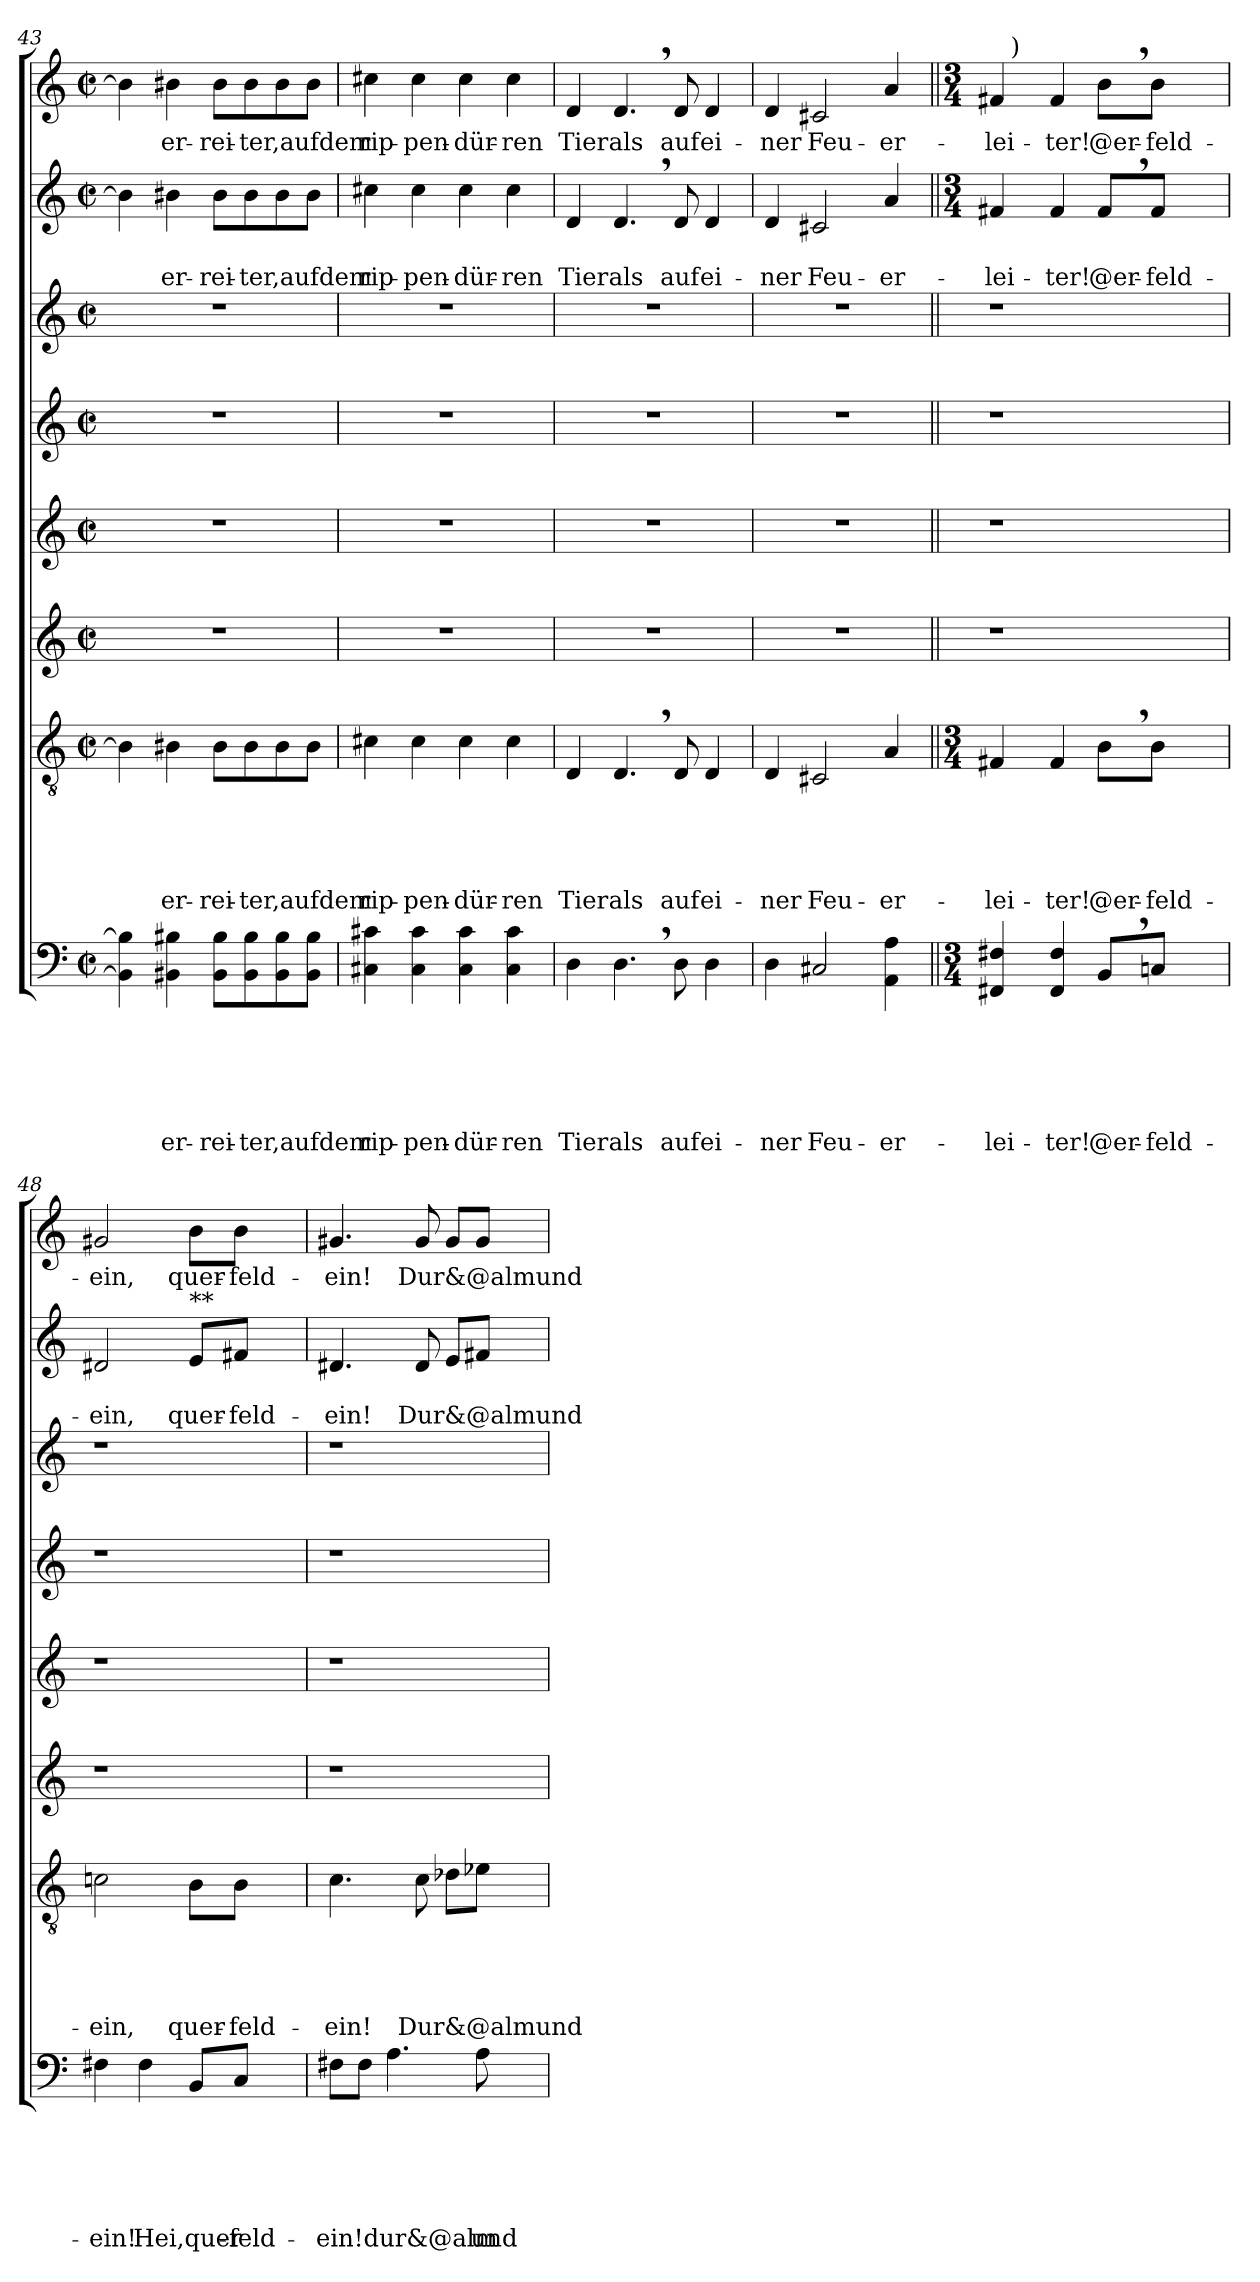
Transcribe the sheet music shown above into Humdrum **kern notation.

**kern	**text	**text	**text	**text	**text	**text	**kern	**text	**text	**text	**text	**text	**kern	**kern	**kern	**kern	**kern	**text	**text	**kern	**text
*part8	*part8	*part8	*part8	*part8	*part8	*part8	*part7	*part7	*part7	*part7	*part7	*part7	*part6	*part5	*part4	*part3	*part2	*part2	*part2	*part1	*part1
*staff8	*staff8	*staff8	*staff8	*staff8	*staff8	*staff8	*staff7	*staff7	*staff7	*staff7	*staff7	*staff7	*staff6	*staff5	*staff4	*staff3	*staff2	*staff2	*staff2	*staff1	*staff1
*clefF4	*	*	*	*	*	*	*clefGv2	*	*	*	*	*	*clefG2	*clefG2	*clefG2	*clefG2	*clefG2	*	*	*clefG2	*
*k[]	*	*	*	*	*	*	*k[]	*	*	*	*	*	*k[]	*k[]	*k[]	*k[]	*k[]	*	*	*k[]	*
*C:	*	*	*	*	*	*	*C:	*	*	*	*	*	*C:	*C:	*C:	*C:	*C:	*	*	*C:	*
*M2/2	*	*	*	*	*	*	*M2/2	*	*	*	*	*	*M2/2	*M2/2	*M2/2	*M2/2	*M2/2	*	*	*M2/2	*
*met(c|)	*	*	*	*	*	*	*met(c|)	*	*	*	*	*	*met(c|)	*met(c|)	*met(c|)	*met(c|)	*met(c|)	*	*	*met(c|)	*
=43	=43	=43	=43	=43	=43	=43	=43	=43	=43	=43	=43	=43	=43	=43	=43	=43	=43	=43	=43	=43	=43
4BB#\] 4B#\]	.	.	.	.	.	.	4B#\]	.	.	.	.	.	1r	1r	1r	1r	4b#\]	.	.	4b#\]	.
!	!	!	!	!	!	!LO:LY:b	!	!	!	!	!	!LO:LY:b	!	!	!	!	!	!	!LO:LY:b	!	!LO:LY:b
4BB#X\ 4B#X\	.	.	.	.	.	-er-	4B#X\	.	.	.	.	-er-	.	.	.	.	4b#X\	.	-er-	4b#X\	-er-
!	!	!	!	!	!	!LO:LY:b	!	!	!	!	!	!LO:LY:b	!	!	!	!	!	!	!LO:LY:b	!	!LO:LY:b
8BB#\ 8B#\L	.	.	.	.	.	-rei-	8B#\L	.	.	.	.	-rei-	.	.	.	.	8b#\L	.	-rei-	8b#\L	-rei-
!	!	!	!	!	!	!LO:LY:b	!	!	!	!	!	!LO:LY:b	!	!	!	!	!	!	!LO:LY:b	!	!LO:LY:b
8BB#\ 8B#\	.	.	.	.	.	-ter,aufdem	8B#\	.	.	.	.	-ter,aufdem	.	.	.	.	8b#\	.	-ter,aufdem	8b#\	-ter,aufdem
8BB#\ 8B#\	.	.	.	.	.	.	8B#\	.	.	.	.	.	.	.	.	.	8b#\	.	.	8b#\	.
8BB#\ 8B#\J	.	.	.	.	.	.	8B#\J	.	.	.	.	.	.	.	.	.	8b#\J	.	.	8b#\J	.
!!LO:LB:g=z
=44	=44	=44	=44	=44	=44	=44	=44	=44	=44	=44	=44	=44	=44	=44	=44	=44	=44	=44	=44	=44	=44
!	!	!	!	!	!	!LO:LY:b	!	!	!	!	!	!LO:LY:b	!	!	!	!	!	!	!LO:LY:b	!	!LO:LY:b
4C#X\ 4c#X\	.	.	.	.	.	rip-	4c#X\	.	.	.	.	rip-	1r	1r	1r	1r	4cc#X\	.	rip-	4cc#X\	rip-
!	!	!	!	!	!	!LO:LY:b	!	!	!	!	!	!LO:LY:b	!	!	!	!	!	!	!LO:LY:b	!	!LO:LY:b
4C#\ 4c#\	.	.	.	.	.	-pen-	4c#\	.	.	.	.	-pen-	.	.	.	.	4cc#\	.	-pen-	4cc#\	-pen-
!	!	!	!	!	!	!LO:LY:b	!	!	!	!	!	!LO:LY:b	!	!	!	!	!	!	!LO:LY:b	!	!LO:LY:b
4C#\ 4c#\	.	.	.	.	.	-dür-	4c#\	.	.	.	.	-dür-	.	.	.	.	4cc#\	.	-dür-	4cc#\	-dür-
!	!	!	!	!	!	!LO:LY:b	!	!	!	!	!	!LO:LY:b	!	!	!	!	!	!	!LO:LY:b	!	!LO:LY:b
4C#\ 4c#\	.	.	.	.	.	-ren	4c#\	.	.	.	.	-ren	.	.	.	.	4cc#\	.	-ren	4cc#\	-ren
=45	=45	=45	=45	=45	=45	=45	=45	=45	=45	=45	=45	=45	=45	=45	=45	=45	=45	=45	=45	=45	=45
!	!	!	!	!	!	!LO:LY:b	!	!	!	!	!	!LO:LY:b	!	!	!	!	!	!	!LO:LY:b	!	!LO:LY:b
4D\	.	.	.	.	.	Tier	4D/	.	.	.	.	Tier	1r	1r	1r	1r	4d/	.	Tier	4d/	Tier
!	!	!	!	!	!	!LO:LY:b	!	!	!	!	!	!LO:LY:b	!	!	!	!	!	!	!LO:LY:b	!	!LO:LY:b
4.D,>\	.	.	.	.	.	als	4.D,>/	.	.	.	.	als	.	.	.	.	4.d,>/	.	als	4.d,>/	als
!	!	!	!	!	!	!LO:LY:b	!	!	!	!	!	!LO:LY:b	!	!	!	!	!	!	!LO:LY:b	!	!LO:LY:b
8D\	.	.	.	.	.	auf	8D/	.	.	.	.	auf	.	.	.	.	8d/	.	auf	8d/	auf
!	!	!	!	!	!	!LO:LY:b	!	!	!	!	!	!LO:LY:b	!	!	!	!	!	!	!LO:LY:b	!	!LO:LY:b
4D\	.	.	.	.	.	ei-	4D/	.	.	.	.	ei-	.	.	.	.	4d/	.	ei-	4d/	ei-
=46	=46	=46	=46	=46	=46	=46	=46	=46	=46	=46	=46	=46	=46	=46	=46	=46	=46	=46	=46	=46	=46
!	!	!	!	!	!	!LO:LY:b	!	!	!	!	!	!LO:LY:b	!	!	!	!	!	!	!LO:LY:b	!	!LO:LY:b
4D\	.	.	.	.	.	-ner	4D/	.	.	.	.	-ner	1r	1r	1r	1r	4d/	.	-ner	4d/	-ner
!	!	!	!	!	!	!LO:LY:b	!	!	!	!	!	!LO:LY:b	!	!	!	!	!	!	!LO:LY:b	!	!LO:LY:b
2C#X/	.	.	.	.	.	Feu-	2C#X/	.	.	.	.	Feu-	.	.	.	.	2c#X/	.	Feu-	2c#X/	Feu-
!	!	!	!	!	!	!LO:LY:b	!	!	!	!	!	!LO:LY:b	!	!	!	!	!	!	!LO:LY:b	!	!LO:LY:b
4AA\ 4A\	.	.	.	.	.	-er-	4A/	.	.	.	.	-er-	.	.	.	.	4a/	.	-er-	4a/	-er-
=47||	=47||	=47||	=47||	=47||	=47||	=47||	=47||	=47||	=47||	=47||	=47||	=47||	=47||	=47||	=47||	=47||	=47||	=47||	=47||	=47||	=47||
*M3/4	*	*	*	*	*	*	*M3/4	*	*	*	*	*	*	*	*	*	*M3/4	*	*	*M3/4	*
!	!	!	!	!	!	!LO:LY:b	!	!	!	!	!	!LO:LY:b	!	!	!	!	!	!	!LO:LY:b	!	!LO:LY:b
*	*	*	*	*	*	*	*	*	*	*	*	*	*	*	*	*	*	*	*	*^	*
4FF#X/ 4F#X/	.	.	.	.	.	-lei-	4F#X/	.	.	.	.	-lei-	1r	1r	1r	1r	4f#X/	.	-lei-	4f#X/	16ryy	-lei-
!	!	!	!	!	!	!	!	!	!	!	!	!	!	!	!	!	!	!	!	!	!LO:TX:a:t=)	!
.	.	.	.	.	.	.	.	.	.	.	.	.	.	.	.	.	.	.	.	.	2...ryy	.
!	!	!	!	!	!	!LO:LY:b	!	!	!	!	!	!LO:LY:b	!	!	!	!	!	!	!LO:LY:b	!	!	!LO:LY:b
4FF#/ 4F#/	.	.	.	.	.	-ter!	4F#/	.	.	.	.	-ter!	.	.	.	.	4f#/	.	-ter!	4f#/	.	-ter!
!	!	!	!	!	!	!LO:LY:b	!	!	!	!	!	!LO:LY:b	!	!	!	!	!	!	!LO:LY:b	!	!	!LO:LY:b
8BB,>/L	.	.	.	.	.	@er-	8B,>\L	.	.	.	.	@er-	.	.	.	.	8f#,>/L	.	@er-	8b,>\L	.	@er-
!	!	!	!	!	!	!LO:LY:b	!	!	!	!	!	!LO:LY:b	!	!	!	!	!	!	!LO:LY:b	!	!	!LO:LY:b
8Cn/J	.	.	.	.	.	-feld-	8B\J	.	.	.	.	-feld-	.	.	.	.	8f#/J	.	-feld-	8b\J	.	-feld-
4ryy	.	.	.	.	.	.	4ryy	.	.	.	.	.	.	.	.	.	4ryy	.	.	4ryy	.	.
=48	=48	=48	=48	=48	=48	=48	=48	=48	=48	=48	=48	=48	=48	=48	=48	=48	=48	=48	=48	=48	=48	=48
!	!	!	!	!	!	!LO:LY:b	!	!	!	!	!	!LO:LY:b	!	!	!	!	!	!	!LO:LY:b	!	!	!LO:LY:b
*	*	*	*	*	*	*	*	*	*	*	*	*	*	*	*	*	*	*	*	*v	*v	*
4F#X\	.	.	.	.	.	-ein!	2cn\	.	.	.	.	-ein,	1r	1r	1r	1r	2d#X/	.	-ein,	2g#X/	-ein,
!	!	!	!	!	!	!LO:LY:b	!	!	!	!	!	!	!	!	!	!	!	!	!	!	!
4F#\	.	.	.	.	.	Hei,quer-	.	.	.	.	.	.	.	.	.	.	.	.	.	.	.
!	!	!	!	!	!	!	!	!	!	!	!	!	!	!	!	!	!LO:TX:a:t=**	!	!	!	!
!	!	!	!	!	!	!	!	!	!	!	!	!LO:LY:b	!	!	!	!	!	!	!LO:LY:b	!	!LO:LY:b
8BB/L	.	.	.	.	.	.	8B\L	.	.	.	.	quer-	.	.	.	.	8e/L	.	quer-	8b\L	quer-
!	!	!	!	!	!	!LO:LY:b	!	!	!	!	!	!LO:LY:b	!	!	!	!	!	!	!LO:LY:b	!	!LO:LY:b
8C/J	.	.	.	.	.	-feld-	8B\J	.	.	.	.	-feld-	.	.	.	.	8f#X/J	.	-feld-	8b\J	-feld-
4ryy	.	.	.	.	.	.	4ryy	.	.	.	.	.	.	.	.	.	4ryy	.	.	4ryy	.
!!LO:LB:g=z
=49	=49	=49	=49	=49	=49	=49	=49	=49	=49	=49	=49	=49	=49	=49	=49	=49	=49	=49	=49	=49	=49
!	!	!	!	!	!	!LO:LY:b	!	!	!	!	!	!LO:LY:b	!	!	!	!	!	!	!LO:LY:b	!	!LO:LY:b
8F#X\L	.	.	.	.	.	-ein!dur&@alm	4.c\	.	.	.	.	-ein!	1r	1r	1r	1r	4.d#X/	.	-ein!	4.g#X/	-ein!
8F#\J	.	.	.	.	.	.	.	.	.	.	.	.	.	.	.	.	.	.	.	.	.
4.A\	.	.	.	.	.	.	.	.	.	.	.	.	.	.	.	.	.	.	.	.	.
!	!	!	!	!	!	!	!	!	!	!	!	!LO:LY:b	!	!	!	!	!	!	!LO:LY:b	!	!LO:LY:b
.	.	.	.	.	.	.	8c\	.	.	.	.	Dur&@almund	.	.	.	.	8d#/	.	Dur&@almund	8g#/	Dur&@almund
.	.	.	.	.	.	.	8d-X\L	.	.	.	.	.	.	.	.	.	8e/L	.	.	8g#/L	.
!	!	!	!	!	!	!LO:LY:b	!	!	!	!	!	!	!	!	!	!	!	!	!	!	!
8A\	.	.	.	.	.	und	8e-X\J	.	.	.	.	.	.	.	.	.	8f#X/J	.	.	8g#/J	.
4ryy	.	.	.	.	.	.	4ryy	.	.	.	.	.	.	.	.	.	4ryy	.	.	4ryy	.
=	=	=	=	=	=	=	=	=	=	=	=	=	=	=	=	=	=	=	=	=	=
*-	*-	*-	*-	*-	*-	*-	*-	*-	*-	*-	*-	*-	*-	*-	*-	*-	*-	*-	*-	*-	*-
